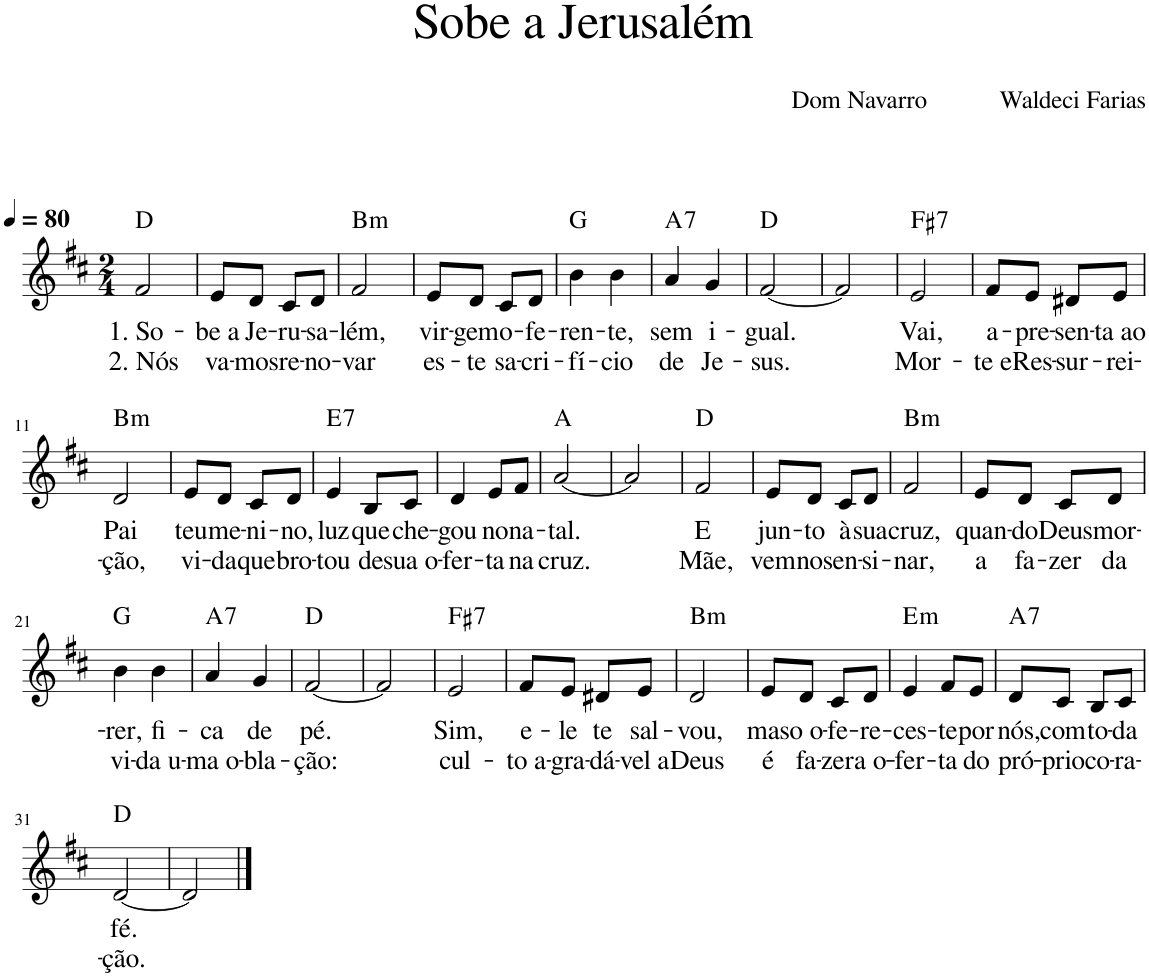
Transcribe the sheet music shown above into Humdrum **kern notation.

**kern	**text	**text	**harte
*part1	*part1	*part1	*part1
*staff1	*staff1	*staff1	*
*I"Voz	*	*	*
*I'Vo.	*	*	*
*clefG2	*	*	*
*k[f#c#]	*	*	*
*M2/4	*	*	*
*MM80	*	*	*
=1	=1	=1	=1
!	!LO:LY:b	!LO:LY:b	!
2f#/	1. So-	2. Nós	D:maj
=2	=2	=2	=2
!	!LO:LY:b	!LO:LY:b	!
8e/L	-be a	va-	.
!	!LO:LY:b	!LO:LY:b	!
8d/J	Je-	-mos	.
!	!LO:LY:b	!LO:LY:b	!
8c#/L	-ru-	re-	.
!	!LO:LY:b	!LO:LY:b	!
8d/J	-sa-	-no-	.
=3	=3	=3	=3
!	!LO:LY:b	!LO:LY:b	!LO:H:kt=m
2f#/	-lém,	-var	B:min
=4	=4	=4	=4
!	!LO:LY:b	!LO:LY:b	!
8e/L	vir-	es-	.
!	!LO:LY:b	!LO:LY:b	!
8d/J	-gem	-te	.
!	!LO:LY:b	!LO:LY:b	!
8c#/L	o-	sa-	.
!	!LO:LY:b	!LO:LY:b	!
8d/J	-fe-	-cri-	.
=5	=5	=5	=5
!	!LO:LY:b	!LO:LY:b	!
4b\	-ren-	-fí-	G:maj
!	!LO:LY:b	!LO:LY:b	!
4b\	-te,	-cio	.
=6	=6	=6	=6
!	!LO:LY:b	!LO:LY:b	!LO:H:kt=7
4a/	sem	de	A:7
!	!LO:LY:b	!LO:LY:b	!
4g/	i-	Je-	.
=7	=7	=7	=7
!	!LO:LY:b	!LO:LY:b	!
[2f#/	-gual.	-sus.	D:maj
=8	=8	=8	=8
2f#/]	.	.	.
=9	=9	=9	=9
!	!LO:LY:b	!LO:LY:b	!LO:H:kt=7
2e/	Vai,	Mor-	F#:7
=10	=10	=10	=10
!	!LO:LY:b	!LO:LY:b	!
8f#/L	a-	-te e	.
!	!LO:LY:b	!LO:LY:b	!
8e/J	-pre-	Res-	.
!	!LO:LY:b	!LO:LY:b	!
8d#X/L	-sen-	-sur-	.
!	!LO:LY:b	!LO:LY:b	!
8e/J	-ta ao	-rei-	.
!!LO:LB:g=z
=11	=11	=11	=11
!	!LO:LY:b	!LO:LY:b	!LO:H:kt=m
2d/	Pai	-ção,	B:min
=12	=12	=12	=12
!	!LO:LY:b	!LO:LY:b	!
8e/L	teu	vi-	.
!	!LO:LY:b	!LO:LY:b	!
8d/J	me-	-da	.
!	!LO:LY:b	!LO:LY:b	!
8c#/L	-ni-	que	.
!	!LO:LY:b	!LO:LY:b	!
8d/J	-no,	bro-	.
=13	=13	=13	=13
!	!LO:LY:b	!LO:LY:b	!LO:H:kt=7
4e/	luz	-tou	E:7
!	!LO:LY:b	!LO:LY:b	!
8B/L	que	de	.
!	!LO:LY:b	!LO:LY:b	!
8c#/J	che-	sua o-	.
=14	=14	=14	=14
!	!LO:LY:b	!LO:LY:b	!
4d/	-gou	-fer-	.
!	!LO:LY:b	!LO:LY:b	!
8e/L	no	-ta	.
!	!LO:LY:b	!LO:LY:b	!
8f#/J	na-	na	.
=15	=15	=15	=15
!	!LO:LY:b	!LO:LY:b	!
[2a/	-tal.	cruz.	A:maj
=16	=16	=16	=16
2a/]	.	.	.
=17	=17	=17	=17
!	!LO:LY:b	!LO:LY:b	!
2f#/	E	Mãe,	D:maj
=18	=18	=18	=18
!	!LO:LY:b	!LO:LY:b	!
8e/L	jun-	vem	.
!	!LO:LY:b	!LO:LY:b	!
8d/J	-to	nos	.
!	!LO:LY:b	!LO:LY:b	!
8c#/L	à	en-	.
!	!LO:LY:b	!LO:LY:b	!
8d/J	sua	-si-	.
=19	=19	=19	=19
!	!LO:LY:b	!LO:LY:b	!LO:H:kt=m
2f#/	cruz,	-nar,	B:min
=20	=20	=20	=20
!	!LO:LY:b	!LO:LY:b	!
8e/L	quan-	a	.
!	!LO:LY:b	!LO:LY:b	!
8d/J	-do	fa-	.
!	!LO:LY:b	!LO:LY:b	!
8c#/L	Deus	-zer	.
!	!LO:LY:b	!LO:LY:b	!
8d/J	mor-	da	.
!!LO:LB:g=z
=21	=21	=21	=21
!	!LO:LY:b	!LO:LY:b	!
4b\	-rer,	vi-	G:maj
!	!LO:LY:b	!LO:LY:b	!
4b\	fi-	-da u-	.
=22	=22	=22	=22
!	!LO:LY:b	!LO:LY:b	!LO:H:kt=7
4a/	-ca	-ma o-	A:7
!	!LO:LY:b	!LO:LY:b	!
4g/	de	-bla-	.
=23	=23	=23	=23
!	!LO:LY:b	!LO:LY:b	!
[2f#/	pé.	-ção:	D:maj
=24	=24	=24	=24
2f#/]	.	.	.
=25	=25	=25	=25
!	!LO:LY:b	!LO:LY:b	!LO:H:kt=7
2e/	Sim,	cul-	F#:7
=26	=26	=26	=26
!	!LO:LY:b	!LO:LY:b	!
8f#/L	e-	-to a-	.
!	!LO:LY:b	!LO:LY:b	!
8e/J	-le	-gra-	.
!	!LO:LY:b	!LO:LY:b	!
8d#X/L	te	-dá-	.
!	!LO:LY:b	!LO:LY:b	!
8e/J	sal-	-vel a	.
=27	=27	=27	=27
!	!LO:LY:b	!LO:LY:b	!LO:H:kt=m
2d/	-vou,	Deus	B:min
=28	=28	=28	=28
!	!LO:LY:b	!LO:LY:b	!
8e/L	mas	é	.
!	!LO:LY:b	!LO:LY:b	!
8d/J	o o-	fa-	.
!	!LO:LY:b	!LO:LY:b	!
8c#/L	-fe-	-zer	.
!	!LO:LY:b	!LO:LY:b	!
8d/J	-re-	a o-	.
=29	=29	=29	=29
!	!LO:LY:b	!LO:LY:b	!LO:H:kt=m
4e/	-ces-	-fer-	E:min
!	!LO:LY:b	!LO:LY:b	!
8f#/L	-te	-ta	.
!	!LO:LY:b	!LO:LY:b	!
8e/J	por	do	.
=30	=30	=30	=30
!	!LO:LY:b	!LO:LY:b	!LO:H:kt=7
8d/L	nós,	pró-	A:7
!	!LO:LY:b	!LO:LY:b	!
8c#/J	com	-prio	.
!	!LO:LY:b	!LO:LY:b	!
8B/L	to-	co-	.
!	!LO:LY:b	!LO:LY:b	!
8c#/J	-da	-ra-	.
!!LO:LB:g=z
=31	=31	=31	=31
!	!LO:LY:b	!LO:LY:b	!
[2d/	fé.	-ção.	D:maj
=32	=32	=32	=32
2d/]	.	.	.
==	==	==	==
*-	*-	*-	*-
